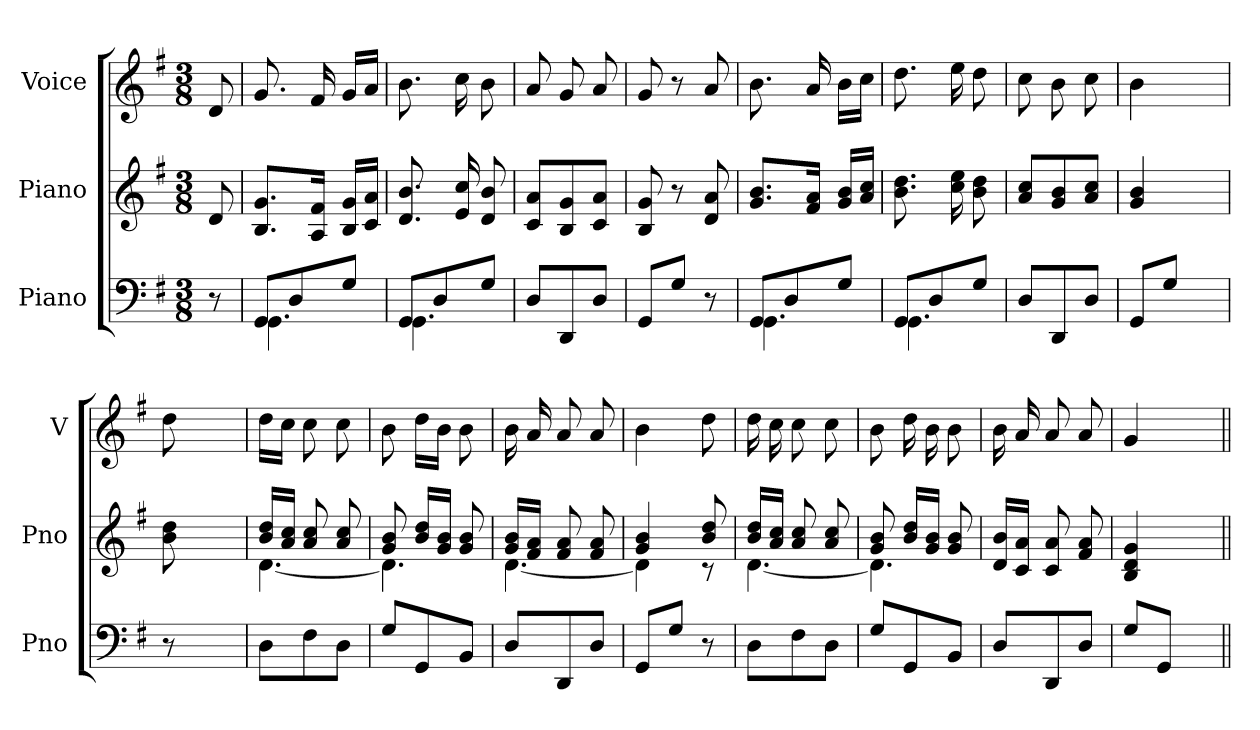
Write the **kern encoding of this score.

**kern	**kern	**kern
*part3	*part2	*part1
*staff3	*staff2	*staff1
*I"Piano	*I"Piano	*I"Voice
*I'Pno	*I'Pno	*I'V
*clefF4	*clefG2	*clefG2
*k[f#]	*k[f#]	*k[f#]
*M3/8	*M3/8	*M3/8
*MM80	*MM80	*MM80
=	=	=
8r	8d/	8d/
=1	=1	=1
*^	*	*
8GG/L	4.GG\	8.B/ 8.g/L	8.g/
8D/	.	.	.
.	.	16A/ 16f#/Jk	16f#/
8G/J	.	16B/ 16g/LL	16g/LL
.	.	16c/ 16a/JJ	16a/JJ
=2	=2	=2	=2
8GG/L	4.GG\	8.d/ 8.b/	8.b\
8D/	.	.	.
.	.	16e/ 16cc/	16cc\
8G/J	.	8d/ 8b/	8b\
*v	*v	*	*
=3	=3	=3
8D/L	8c/ 8a/L	8a/
8DD/	8B/ 8g/	8g/
8D/J	8c/ 8a/J	8a/
=4	=4	=4
8GG/L	8B/ 8g/	8g/
8G/J	8r	8r
8r	8d/ 8a/	8a/
=5	=5	=5
*^	*	*
8GG/L	4.GG\	8.g/ 8.b/L	8.b\
8D/	.	.	.
.	.	16f#/ 16a/Jk	16a/
8G/J	.	16g/ 16b/LL	16b\LL
.	.	16a/ 16cc/JJ	16cc\JJ
=6	=6	=6	=6
8GG/L	4.GG\	8.b\ 8.dd\	8.dd\
8D/	.	.	.
.	.	16cc\ 16ee\	16ee\
8G/J	.	8b\ 8dd\	8dd\
*v	*v	*	*
=7	=7	=7
8D/L	8a/ 8cc/L	8cc\
8DD/	8g/ 8b/	8b\
8D/J	8a/ 8cc/J	8cc\
=8	=8	=8
8GG/L	4g/ 4b/	4b\
8G/J	.	.
8ryy	8ryy	8ryy
!!LO:LB:g=z
=	=	=
8r	8b\ 8dd\	8dd\
4ryy	4ryy	4ryy
=9	=9	=9
*	*^	*
8D\L	16b/ 16dd/LL	[4.d\	16dd\LL
.	16a/ 16cc/JJ	.	16cc\JJ
8F#\	8a/ 8cc/	.	8cc\
8D\J	8a/ 8cc/	.	8cc\
=10	=10	=10	=10
8G/L	8g/ 8b/	4.d\]	8b\
8GG/	16b/ 16dd/LL	.	16dd\LL
.	16g/ 16b/JJ	.	16b\JJ
8BB/J	8g/ 8b/	.	8b\
=11	=11	=11	=11
8D/L	16g/ 16b/LL	[4.d\	16b\
.	16f#/ 16a/JJ	.	16a/
8DD/	8f#/ 8a/	.	8a/
8D/J	8f#/ 8a/	.	8a/
=12	=12	=12	=12
8GG/L	4g/ 4b/	4d\]	4b\
8G/J	.	.	.
8r	8b/ 8dd/	8r	8dd\
=13	=13	=13	=13
8D\L	16b/ 16dd/LL	[4.d\	16dd\
.	16a/ 16cc/JJ	.	16cc\
8F#\	8a/ 8cc/	.	8cc\
8D\J	8a/ 8cc/	.	8cc\
=14	=14	=14	=14
8G/L	8g/ 8b/	4.d\]	8b\
8GG/	16b/ 16dd/LL	.	16dd\
.	16g/ 16b/JJ	.	16b\
8BB/J	8g/ 8b/	.	8b\
*	*v	*v	*
=15	=15	=15
8D/L	16d/ 16b/LL	16b\
.	16c/ 16a/JJ	16a/
8DD/	8c/ 8a/	8a/
8D/J	8f#/ 8a/	8a/
!!LO:LB:g=z
=16	=16	=16
8G/L	4B/ 4d/ 4g/	4g/
8GG/J	.	.
8ryy	8ryy	8ryy
=||	=||	=||
*-	*-	*-
